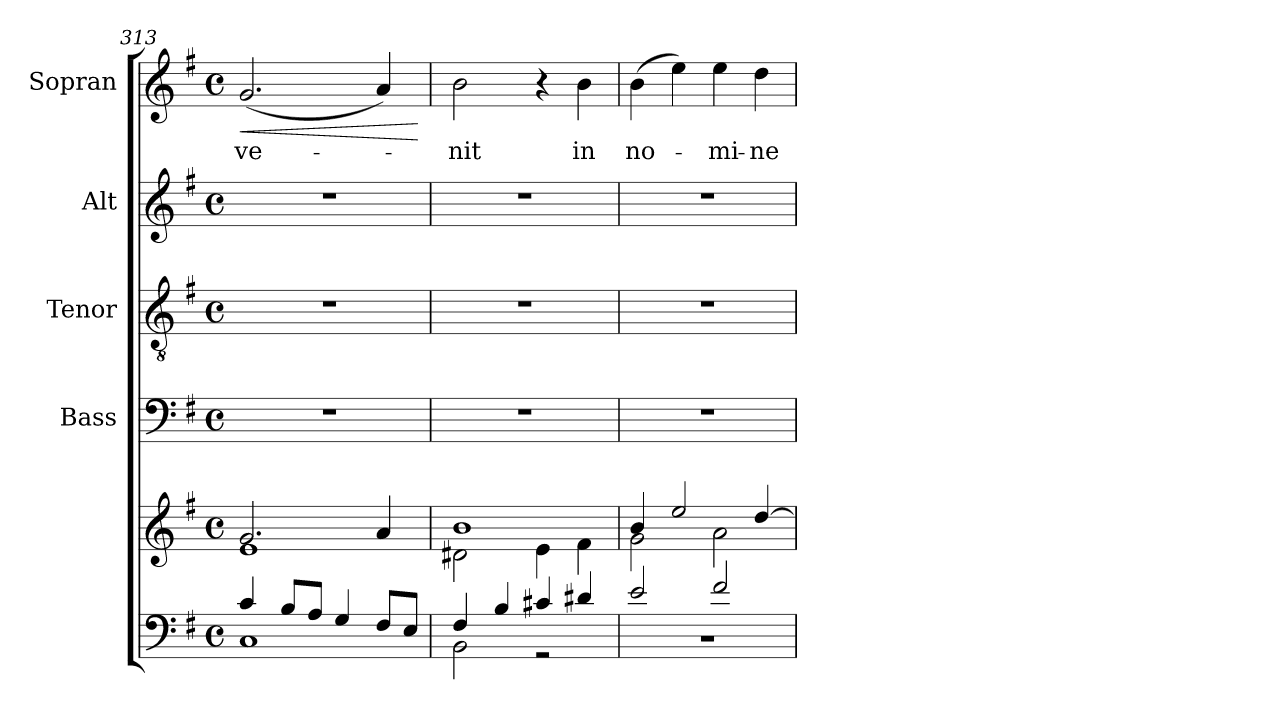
**kern	**kern	**kern	**kern	**kern	**kern	**text	**dynam
*part5	*part5	*part4	*part3	*part2	*part1	*part1	*part1
*staff6	*staff5	*staff4	*staff3	*staff2	*staff1	*staff1	*staff1
*	*	*I"Bass	*I"Tenor	*I"Alt	*I"Sopran	*	*
*	*	*I'B.	*I'T.	*I'A.	*I'S.	*	*
*clefF4	*clefG2	*clefF4	*clefGv2	*clefG2	*clefG2	*	*
*k[f#]	*k[f#]	*k[f#]	*k[f#]	*k[f#]	*k[f#]	*	*
*G:	*G:	*G:	*G:	*G:	*G:	*	*
*M4/4	*M4/4	*M4/4	*M4/4	*M4/4	*M4/4	*	*
*met(c)	*met(c)	*met(c)	*met(c)	*met(c)	*met(c)	*	*
=313	=313	=313	=313	=313	=313	=313	=313
*^	*^	*	*	*	*	*	*
!	!	!	!	!	!	!	!	!LO:LY:b	!LO:HP:b
4c/	1C	2.g/	1e	1r	1r	1r	(<2.g/	ve-	<
8B/L	.	.	.	.	.	.	.	.	.
8A/J	.	.	.	.	.	.	.	.	.
4G/	.	.	.	.	.	.	.	.	.
8F#/L	.	4a/	.	.	.	.	4a/)	.	.
8E/J	.	.	.	.	.	.	.	.	.
*v	*v	*	*	*	*	*	*	*	*
*	*v	*v	*	*	*	*	*	*
.	.	.	.	.	.	.	[
=314	=314	=314	=314	=314	=314	=314	=314
*^	*^	*	*	*	*	*	*
!	!	!	!	!	!	!	!	!LO:LY:b	!
4F#/	2BB\	1b	2d#X\	1r	1r	1r	2b\	-nit	.
4B/	.	.	.	.	.	.	.	.	.
4c#X/	2r	.	4e\	.	.	.	4r	.	.
!	!	!	!	!	!	!	!	!LO:LY:b	!
4d#X/	.	.	4f#\	.	.	.	4b\	in	.
=315	=315	=315	=315	=315	=315	=315	=315	=315	=315
!	!	!	!	!	!	!	!	!LO:LY:b	!
2e/	1r	4b/	2g\	1r	1r	1r	(>4b\	no-	.
.	.	2ee/	.	.	.	.	4ee\)	.	.
!	!	!	!	!	!	!	!	!LO:LY:b	!
2f#/	.	.	2a\	.	.	.	4ee\	-mi-	.
!	!	!	!	!	!	!	!	!LO:LY:b	!
.	.	[>4dd/	.	.	.	.	4dd\	-ne	.
*v	*v	*	*	*	*	*	*	*	*
*	*v	*v	*	*	*	*	*	*
=	=	=	=	=	=	=	=
*-	*-	*-	*-	*-	*-	*-	*-
